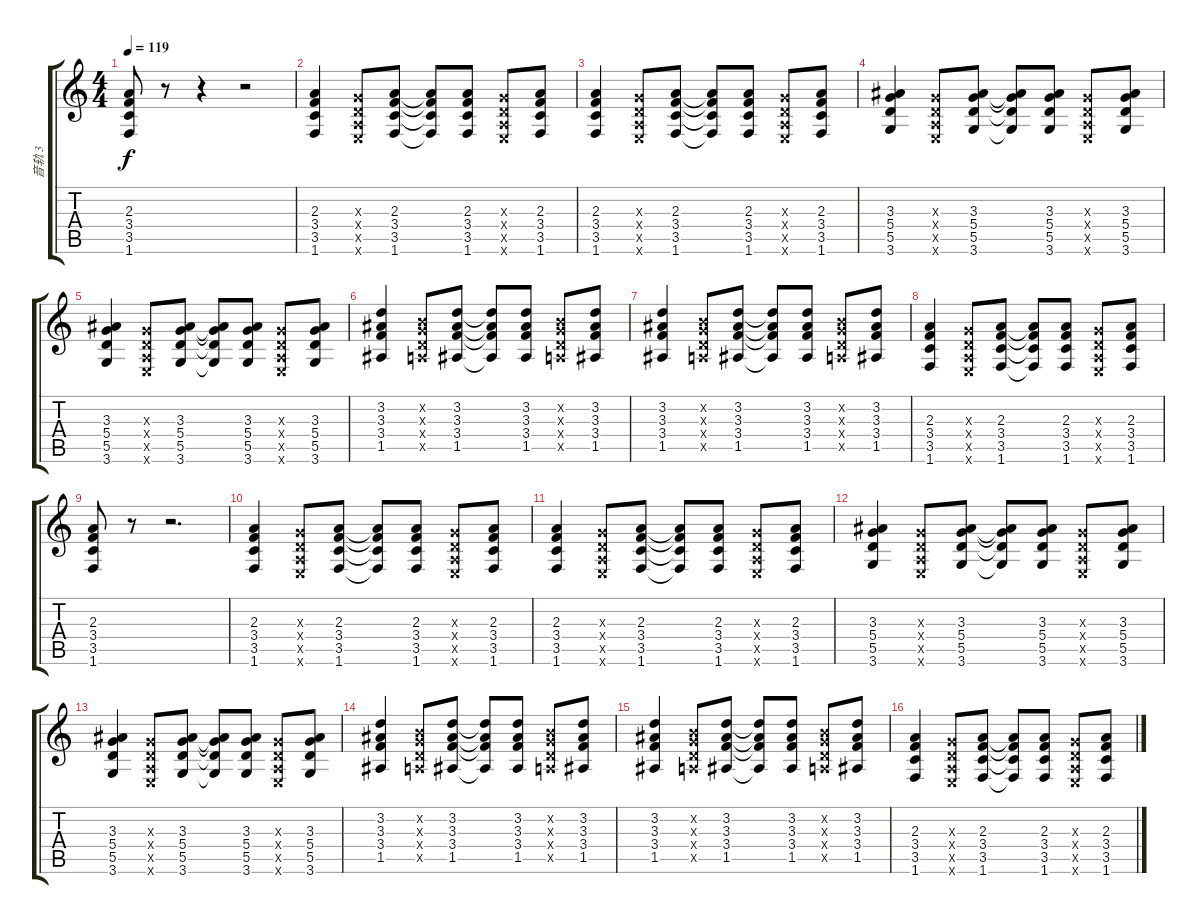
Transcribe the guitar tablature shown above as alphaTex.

\track ("音轨 3" "音轨 3") {instrument acousticguitarnylon}
\staff {score tabs}
\tuning (E4 B3 G3 D3 A2 E2) {hide}
\ts (4 4)
\tempo 119
\clef g2
\ks c
(2.3 3.4 3.5 1.6).8{dy f} r.8 r.4 r.2 |
(2.3 3.4 3.5 1.6).4 (0.3{x} 0.4{x} 0.5{x} 0.6{x}).8 (2.3 3.4 3.5 1.6).8 (2.3{t} 3.4{t} 3.5{t} 1.6{t}).8 (2.3 3.4 3.5 1.6).8 (0.3{x} 0.4{x} 0.5{x} 0.6{x}).8 (2.3 3.4 3.5 1.6).8 |
(2.3 3.4 3.5 1.6).4 (0.3{x} 0.4{x} 0.5{x} 0.6{x}).8 (2.3 3.4 3.5 1.6).8 (2.3{t} 3.4{t} 3.5{t} 1.6{t}).8 (2.3 3.4 3.5 1.6).8 (0.3{x} 0.4{x} 0.5{x} 0.6{x}).8 (2.3 3.4 3.5 1.6).8 |
(3.3 5.4 5.5 3.6).4 (0.3{x} 0.4{x} 0.5{x} 0.6{x}).8 (3.3 5.4 5.5 3.6).8 (3.3{t} 5.4{t} 5.5{t} 3.6{t}).8 (3.3 5.4 5.5 3.6).8 (0.3{x} 0.4{x} 0.5{x} 0.6{x}).8 (3.3 5.4 5.5 3.6).8 |
(3.3 5.4 5.5 3.6).4 (0.3{x} 0.4{x} 0.5{x} 0.6{x}).8 (3.3 5.4 5.5 3.6).8 (3.3{t} 5.4{t} 5.5{t} 3.6{t}).8 (3.3 5.4 5.5 3.6).8 (0.3{x} 0.4{x} 0.5{x} 0.6{x}).8 (3.3 5.4 5.5 3.6).8 |
(3.2 3.3 3.4 1.5).4 (0.2{x} 0.3{x} 0.4{x} 0.5{x}).8 (3.2 3.3 3.4 1.5).8 (3.2{t} 3.3{t} 3.4{t} 1.5{t}).8 (3.2 3.3 3.4 1.5).8 (0.2{x} 0.3{x} 0.4{x} 0.5{x}).8 (3.2 3.3 3.4 1.5).8 |
(3.2 3.3 3.4 1.5).4 (0.2{x} 0.3{x} 0.4{x} 0.5{x}).8 (3.2 3.3 3.4 1.5).8 (3.2{t} 3.3{t} 3.4{t} 1.5{t}).8 (3.2 3.3 3.4 1.5).8 (0.2{x} 0.3{x} 0.4{x} 0.5{x}).8 (3.2 3.3 3.4 1.5).8 |
(2.3 3.4 3.5 1.6).4 (0.3{x} 0.4{x} 0.5{x} 0.6{x}).8 (2.3 3.4 3.5 1.6).8 (2.3{t} 3.4{t} 3.5{t} 1.6{t}).8 (2.3 3.4 3.5 1.6).8 (0.3{x} 0.4{x} 0.5{x} 0.6{x}).8 (2.3 3.4 3.5 1.6).8 |
(2.3 3.4 3.5 1.6).8 r.8 r.2{d} |
(2.3 3.4 3.5 1.6).4 (0.3{x} 0.4{x} 0.5{x} 0.6{x}).8 (2.3 3.4 3.5 1.6).8 (2.3{t} 3.4{t} 3.5{t} 1.6{t}).8 (2.3 3.4 3.5 1.6).8 (0.3{x} 0.4{x} 0.5{x} 0.6{x}).8 (2.3 3.4 3.5 1.6).8 |
(2.3 3.4 3.5 1.6).4 (0.3{x} 0.4{x} 0.5{x} 0.6{x}).8 (2.3 3.4 3.5 1.6).8 (2.3{t} 3.4{t} 3.5{t} 1.6{t}).8 (2.3 3.4 3.5 1.6).8 (0.3{x} 0.4{x} 0.5{x} 0.6{x}).8 (2.3 3.4 3.5 1.6).8 |
(3.3 5.4 5.5 3.6).4 (0.3{x} 0.4{x} 0.5{x} 0.6{x}).8 (3.3 5.4 5.5 3.6).8 (3.3{t} 5.4{t} 5.5{t} 3.6{t}).8 (3.3 5.4 5.5 3.6).8 (0.3{x} 0.4{x} 0.5{x} 0.6{x}).8 (3.3 5.4 5.5 3.6).8 |
(3.3 5.4 5.5 3.6).4 (0.3{x} 0.4{x} 0.5{x} 0.6{x}).8 (3.3 5.4 5.5 3.6).8 (3.3{t} 5.4{t} 5.5{t} 3.6{t}).8 (3.3 5.4 5.5 3.6).8 (0.3{x} 0.4{x} 0.5{x} 0.6{x}).8 (3.3 5.4 5.5 3.6).8 |
(3.2 3.3 3.4 1.5).4 (0.2{x} 0.3{x} 0.4{x} 0.5{x}).8 (3.2 3.3 3.4 1.5).8 (3.2{t} 3.3{t} 3.4{t} 1.5{t}).8 (3.2 3.3 3.4 1.5).8 (0.2{x} 0.3{x} 0.4{x} 0.5{x}).8 (3.2 3.3 3.4 1.5).8 |
(3.2 3.3 3.4 1.5).4 (0.2{x} 0.3{x} 0.4{x} 0.5{x}).8 (3.2 3.3 3.4 1.5).8 (3.2{t} 3.3{t} 3.4{t} 1.5{t}).8 (3.2 3.3 3.4 1.5).8 (0.2{x} 0.3{x} 0.4{x} 0.5{x}).8 (3.2 3.3 3.4 1.5).8 |
(2.3 3.4 3.5 1.6).4 (0.3{x} 0.4{x} 0.5{x} 0.6{x}).8 (2.3 3.4 3.5 1.6).8 (2.3{t} 3.4{t} 3.5{t} 1.6{t}).8 (2.3 3.4 3.5 1.6).8 (0.3{x} 0.4{x} 0.5{x} 0.6{x}).8 (2.3 3.4 3.5 1.6).8
